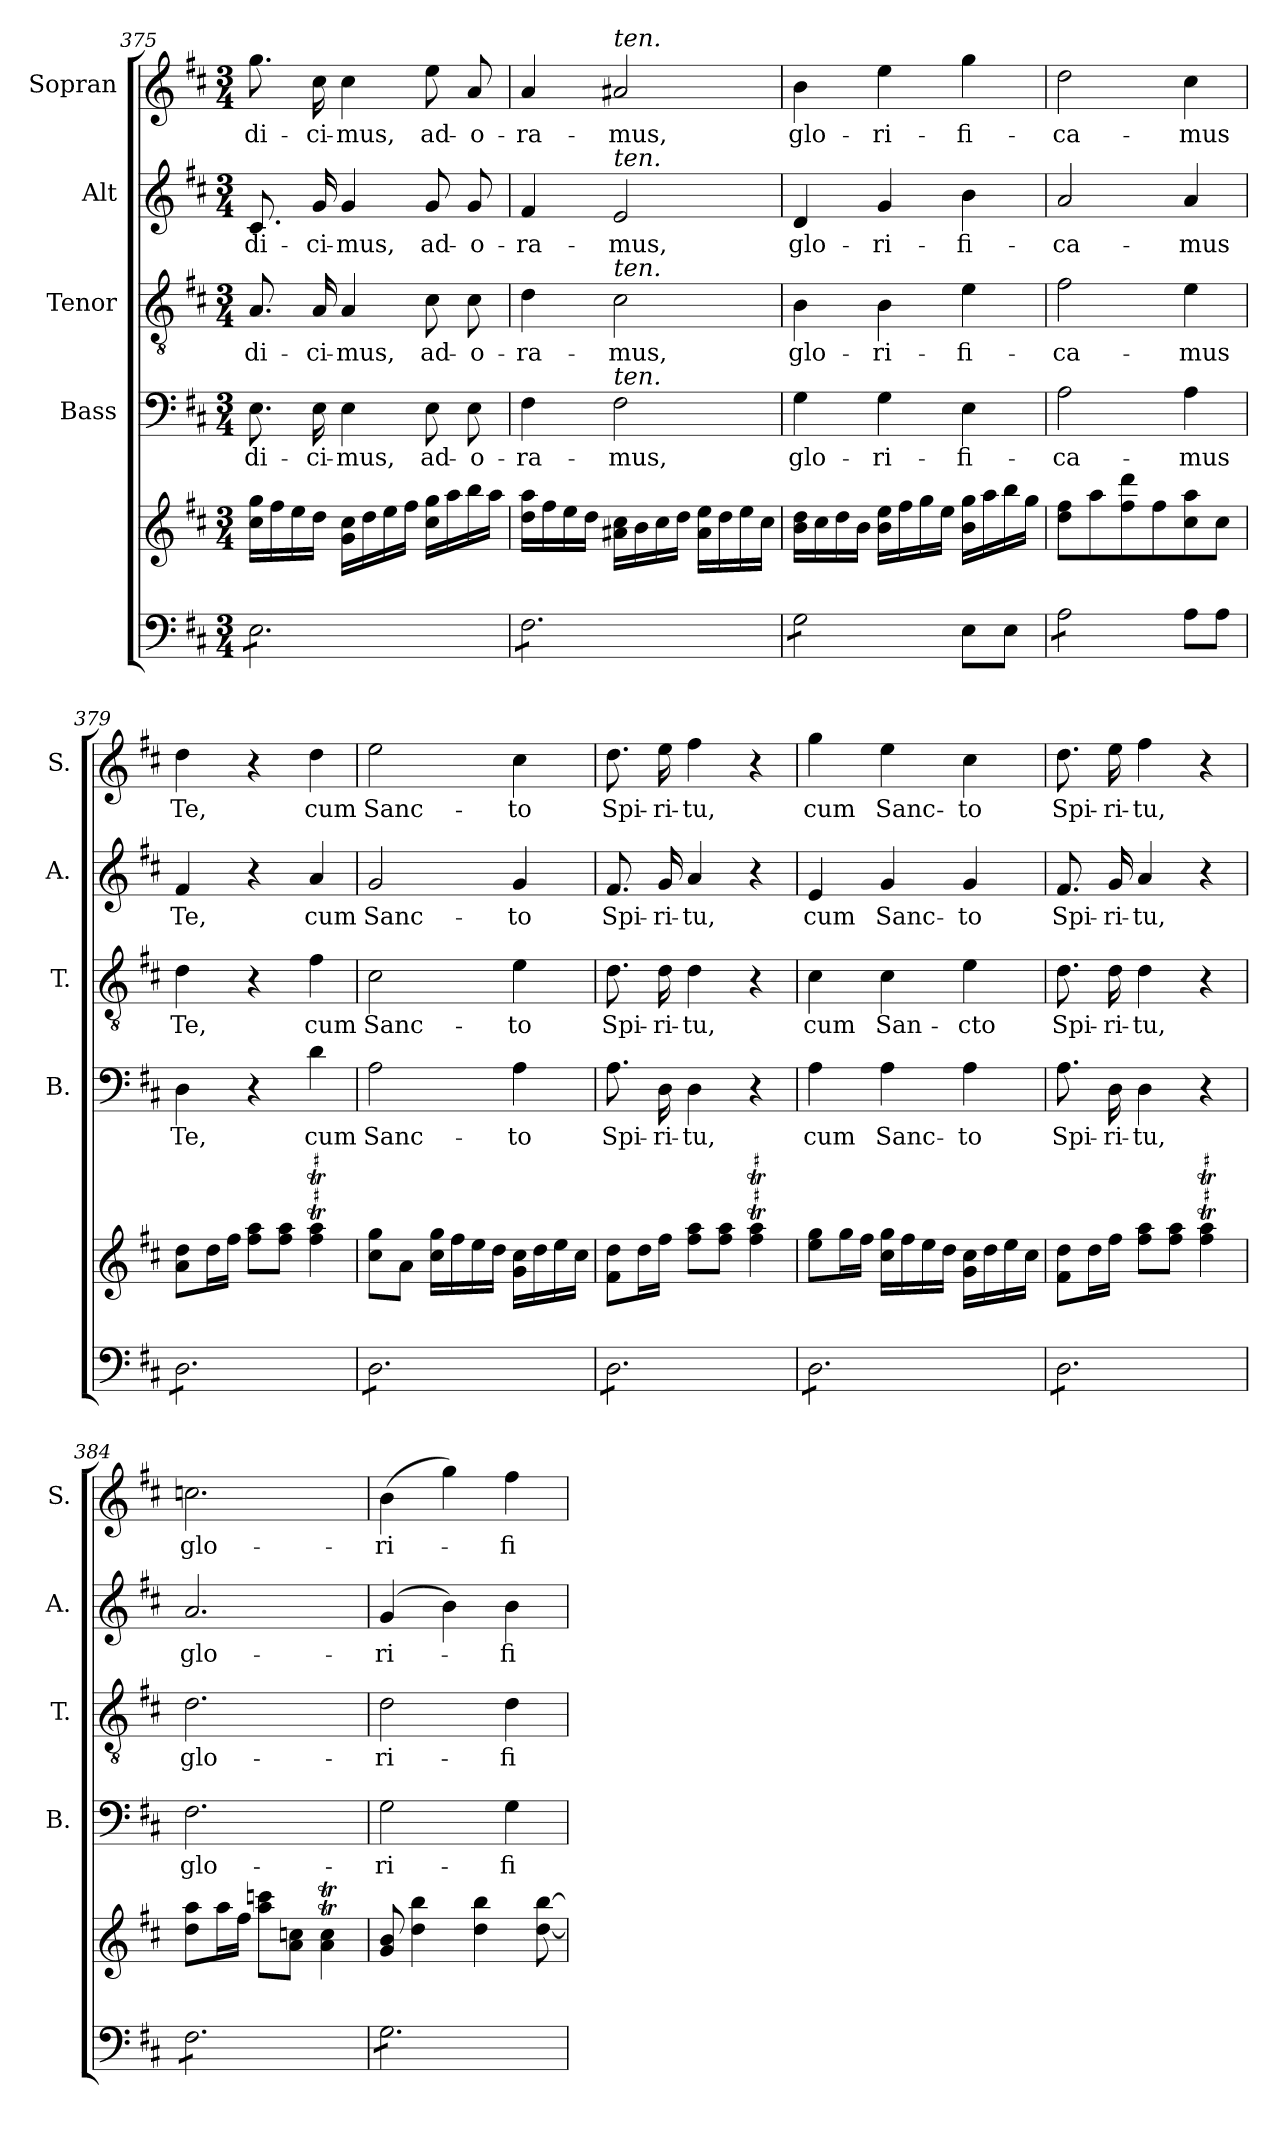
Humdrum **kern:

**kern	**kern	**kern	**text	**kern	**text	**kern	**text	**kern	**text
*part5	*part5	*part4	*part4	*part3	*part3	*part2	*part2	*part1	*part1
*staff6	*staff5	*staff4	*staff4	*staff3	*staff3	*staff2	*staff2	*staff1	*staff1
*	*	*I"Bass	*	*I"Tenor	*	*I"Alt	*	*I"Sopran	*
*	*	*I'B.	*	*I'T.	*	*I'A.	*	*I'S.	*
!!LO:PB:g=z
*clefF4	*clefG2	*clefF4	*	*clefGv2	*	*clefG2	*	*clefG2	*
*k[f#c#]	*k[f#c#]	*k[f#c#]	*	*k[f#c#]	*	*k[f#c#]	*	*k[f#c#]	*
*D:	*D:	*D:	*	*D:	*	*D:	*	*D:	*
*M3/4	*M3/4	*M3/4	*	*M3/4	*	*M3/4	*	*M3/4	*
=375	=375	=375	=375	=375	=375	=375	=375	=375	=375
!	!	!	!LO:LY:b	!	!LO:LY:b	!	!LO:LY:b	!	!LO:LY:b
*tremolo	*	*	*	*	*	*	*	*	*
8E\L	16cc#\ 16gg\LL	8.E\	-di-	8.A/	-di-	8.c#/	-di-	8.gg\	-di-
.	16ff#\	.	.	.	.	.	.	.	.
8E\	16ee\	.	.	.	.	.	.	.	.
!	!	!	!LO:LY:b	!	!LO:LY:b	!	!LO:LY:b	!	!LO:LY:b
.	16dd\JJ	16E\	-ci-	16A/	-ci-	16g/	-ci-	16cc#\	-ci-
!	!	!	!LO:LY:b	!	!LO:LY:b	!	!LO:LY:b	!	!LO:LY:b
8E\	16g\ 16cc#\LL	4E\	-mus,	4A/	-mus,	4g/	-mus,	4cc#\	-mus,
.	16dd\	.	.	.	.	.	.	.	.
8E\	16ee\	.	.	.	.	.	.	.	.
.	16ff#\JJ	.	.	.	.	.	.	.	.
!	!	!	!LO:LY:b	!	!LO:LY:b	!	!LO:LY:b	!	!LO:LY:b
8E\	16cc#\ 16gg\LL	8E\	ad-	8c#\	ad-	8g/	ad-	8ee\	ad-
.	16aa\	.	.	.	.	.	.	.	.
!	!	!	!LO:LY:b	!	!LO:LY:b	!	!LO:LY:b	!	!LO:LY:b
8E\J	16bb\	8E\	-o-	8c#\	-o-	8g/	-o-	8a/	-o-
.	16aa\JJ	.	.	.	.	.	.	.	.
=376	=376	=376	=376	=376	=376	=376	=376	=376	=376
!	!	!	!LO:LY:b	!	!LO:LY:b	!	!LO:LY:b	!	!LO:LY:b
8F#\L	16dd\ 16aa\LL	4F#\	-ra-	4d\	-ra-	4f#/	-ra-	4a/	-ra-
.	16ff#\	.	.	.	.	.	.	.	.
8F#\	16ee\	.	.	.	.	.	.	.	.
.	16dd\JJ	.	.	.	.	.	.	.	.
!	!	!	!	!	!	!	!	!LO:TX:a:i:t=ten.	!
!	!	!	!	!	!	!LO:TX:a:i:t=ten.	!	!	!
!	!	!	!	!LO:TX:a:i:t=ten.	!	!	!	!	!
!	!	!LO:TX:a:i:t=ten.	!	!	!	!	!	!	!
!	!	!	!LO:LY:b	!	!LO:LY:b	!	!LO:LY:b	!	!LO:LY:b
8F#\	16a#X\ 16cc#\LL	2F#\	-mus,	2c#\	-mus,	2e/	-mus,	2a#X/	-mus,
.	16b\	.	.	.	.	.	.	.	.
8F#\	16cc#\	.	.	.	.	.	.	.	.
.	16dd\JJ	.	.	.	.	.	.	.	.
8F#\	16a#\ 16ee\LL	.	.	.	.	.	.	.	.
.	16dd\	.	.	.	.	.	.	.	.
8F#\J	16ee\	.	.	.	.	.	.	.	.
.	16cc#\JJ	.	.	.	.	.	.	.	.
=377	=377	=377	=377	=377	=377	=377	=377	=377	=377
!	!	!	!LO:LY:b	!	!LO:LY:b	!	!LO:LY:b	!	!LO:LY:b
8G\L	16b\ 16dd\LL	4G\	glo-	4B\	glo-	4d/	glo-	4b\	glo-
.	16cc#\	.	.	.	.	.	.	.	.
8G\	16dd\	.	.	.	.	.	.	.	.
.	16b\JJ	.	.	.	.	.	.	.	.
!	!	!	!LO:LY:b	!	!LO:LY:b	!	!LO:LY:b	!	!LO:LY:b
8G\	16b\ 16ee\LL	4G\	-ri-	4B\	-ri-	4g/	-ri-	4ee\	-ri-
.	16ff#\	.	.	.	.	.	.	.	.
8G\J	16gg\	.	.	.	.	.	.	.	.
*Xtremolo	*	*	*	*	*	*	*	*	*
.	16ee\JJ	.	.	.	.	.	.	.	.
!	!	!	!LO:LY:b	!	!LO:LY:b	!	!LO:LY:b	!	!LO:LY:b
8E\L	16b\ 16gg\LL	4E\	-fi-	4e\	-fi-	4b\	-fi-	4gg\	-fi-
.	16aa\	.	.	.	.	.	.	.	.
8E\J	16bb\	.	.	.	.	.	.	.	.
.	16gg\JJ	.	.	.	.	.	.	.	.
=378	=378	=378	=378	=378	=378	=378	=378	=378	=378
!	!	!	!LO:LY:b	!	!LO:LY:b	!	!LO:LY:b	!	!LO:LY:b
*tremolo	*	*	*	*	*	*	*	*	*
8A\L	8dd\ 8ff#\L	2A\	-ca-	2f#\	-ca-	2a/	-ca-	2dd\	-ca-
8A\	8aa\	.	.	.	.	.	.	.	.
8A\	8ff#\ 8ddd\	.	.	.	.	.	.	.	.
8A\J	8ff#\	.	.	.	.	.	.	.	.
*Xtremolo	*	*	*	*	*	*	*	*	*
!	!	!	!LO:LY:b	!	!LO:LY:b	!	!LO:LY:b	!	!LO:LY:b
8A\L	8cc#\ 8aa\	4A\	-mus	4e\	-mus	4a/	-mus	4cc#\	-mus
8A\J	8cc#\J	.	.	.	.	.	.	.	.
=379	=379	=379	=379	=379	=379	=379	=379	=379	=379
!	!	!	!LO:LY:b	!	!LO:LY:b	!	!LO:LY:b	!	!LO:LY:b
*tremolo	*	*	*	*	*	*	*	*	*
8D\L	8a\ 8dd\L	4D\	Te,	4d\	Te,	4f#/	Te,	4dd\	Te,
8D\	16dd\L	.	.	.	.	.	.	.	.
.	16ff#\JJ	.	.	.	.	.	.	.	.
8D\	8ff#\ 8aa\L	4r	.	4r	.	4r	.	4r	.
8D\	8ff#\ 8aa\J	.	.	.	.	.	.	.	.
!	!	!	!LO:LY:b	!	!LO:LY:b	!	!LO:LY:b	!	!LO:LY:b
8D\	4ff#\T 4aa\T	4d\	cum	4f#\	cum	4a/	cum	4dd\	cum
8D\J	.	.	.	.	.	.	.	.	.
!!LO:LB:g=z
=380	=380	=380	=380	=380	=380	=380	=380	=380	=380
!	!	!	!LO:LY:b	!	!LO:LY:b	!	!LO:LY:b	!	!LO:LY:b
8D\L	8cc#\ 8gg\L	2A\	Sanc-	2c#\	Sanc-	2g/	Sanc-	2ee\	Sanc-
8D\	8a\J	.	.	.	.	.	.	.	.
8D\	16cc#\ 16gg\LL	.	.	.	.	.	.	.	.
.	16ff#\	.	.	.	.	.	.	.	.
8D\	16ee\	.	.	.	.	.	.	.	.
.	16dd\JJ	.	.	.	.	.	.	.	.
!	!	!	!LO:LY:b	!	!LO:LY:b	!	!LO:LY:b	!	!LO:LY:b
8D\	16g\ 16cc#\LL	4A\	-to	4e\	-to	4g/	-to	4cc#\	-to
.	16dd\	.	.	.	.	.	.	.	.
8D\J	16ee\	.	.	.	.	.	.	.	.
.	16cc#\JJ	.	.	.	.	.	.	.	.
=381	=381	=381	=381	=381	=381	=381	=381	=381	=381
!	!	!	!LO:LY:b	!	!LO:LY:b	!	!LO:LY:b	!	!LO:LY:b
8D\L	8f#\ 8dd\L	8.A\	Spi-	8.d\	Spi-	8.f#/	Spi-	8.dd\	Spi-
8D\	16dd\L	.	.	.	.	.	.	.	.
!	!	!	!LO:LY:b	!	!LO:LY:b	!	!LO:LY:b	!	!LO:LY:b
.	16ff#\JJ	16D\	-ri-	16d\	-ri-	16g/	-ri-	16ee\	-ri-
!	!	!	!LO:LY:b	!	!LO:LY:b	!	!LO:LY:b	!	!LO:LY:b
8D\	8ff#\ 8aa\L	4D\	-tu,	4d\	-tu,	4a/	-tu,	4ff#\	-tu,
8D\	8ff#\ 8aa\J	.	.	.	.	.	.	.	.
8D\	4ff#\T 4aa\T	4r	.	4r	.	4r	.	4r	.
8D\J	.	.	.	.	.	.	.	.	.
=382	=382	=382	=382	=382	=382	=382	=382	=382	=382
!	!	!	!LO:LY:b	!	!LO:LY:b	!	!LO:LY:b	!	!LO:LY:b
8D\L	8ee\ 8gg\L	4A\	cum	4c#\	cum	4e/	cum	4gg\	cum
8D\	16gg\L	.	.	.	.	.	.	.	.
.	16ff#\JJ	.	.	.	.	.	.	.	.
!	!	!	!LO:LY:b	!	!LO:LY:b	!	!LO:LY:b	!	!LO:LY:b
8D\	16cc#\ 16gg\LL	4A\	Sanc-	4c#\	San-	4g/	Sanc-	4ee\	Sanc-
.	16ff#\	.	.	.	.	.	.	.	.
8D\	16ee\	.	.	.	.	.	.	.	.
.	16dd\JJ	.	.	.	.	.	.	.	.
!	!	!	!LO:LY:b	!	!LO:LY:b	!	!LO:LY:b	!	!LO:LY:b
8D\	16g\ 16cc#\LL	4A\	-to	4e\	-cto	4g/	-to	4cc#\	-to
.	16dd\	.	.	.	.	.	.	.	.
8D\J	16ee\	.	.	.	.	.	.	.	.
.	16cc#\JJ	.	.	.	.	.	.	.	.
=383	=383	=383	=383	=383	=383	=383	=383	=383	=383
!	!	!	!LO:LY:b	!	!LO:LY:b	!	!LO:LY:b	!	!LO:LY:b
8D\L	8f#\ 8dd\L	8.A\	Spi-	8.d\	Spi-	8.f#/	Spi-	8.dd\	Spi-
8D\	16dd\L	.	.	.	.	.	.	.	.
!	!	!	!LO:LY:b	!	!LO:LY:b	!	!LO:LY:b	!	!LO:LY:b
.	16ff#\JJ	16D\	-ri-	16d\	-ri-	16g/	-ri-	16ee\	-ri-
!	!	!	!LO:LY:b	!	!LO:LY:b	!	!LO:LY:b	!	!LO:LY:b
8D\	8ff#\ 8aa\L	4D\	-tu,	4d\	-tu,	4a/	-tu,	4ff#\	-tu,
8D\	8ff#\ 8aa\J	.	.	.	.	.	.	.	.
8D\	4ff#\T 4aa\T	4r	.	4r	.	4r	.	4r	.
8D\J	.	.	.	.	.	.	.	.	.
=384	=384	=384	=384	=384	=384	=384	=384	=384	=384
!	!	!	!LO:LY:b	!	!LO:LY:b	!	!LO:LY:b	!	!LO:LY:b
8F#\L	8dd\ 8aa\L	2.F#\	glo-	2.d\	glo-	2.a/	glo-	2.ccn\	glo-
8F#\	16aa\L	.	.	.	.	.	.	.	.
.	16ff#\JJ	.	.	.	.	.	.	.	.
8F#\	8aa\ 8cccn\L	.	.	.	.	.	.	.	.
8F#\	8a\ 8ccn\J	.	.	.	.	.	.	.	.
8F#\	4a\T 4cc\T	.	.	.	.	.	.	.	.
8F#\J	.	.	.	.	.	.	.	.	.
=385	=385	=385	=385	=385	=385	=385	=385	=385	=385
!	!	!	!LO:LY:b	!	!LO:LY:b	!	!LO:LY:b	!	!LO:LY:b
8G\L	8g/ 8b/	2G\	-ri-	2d\	-ri-	(4g/	-ri-	(>4b\	-ri-
8G\	4dd\ 4bb\	.	.	.	.	.	.	.	.
8G\	.	.	.	.	.	4b\)	.	4gg\)	.
8G\	4dd\ 4bb\	.	.	.	.	.	.	.	.
!	!	!	!LO:LY:b	!	!LO:LY:b	!	!LO:LY:b	!	!LO:LY:b
8G\	.	4G\	-fi-	4d\	-fi-	4b\	-fi-	4ff#\	-fi-
8G\J	[8dd\ [8bb\	.	.	.	.	.	.	.	.
*Xtremolo	*	*	*	*	*	*	*	*	*
=	=	=	=	=	=	=	=	=	=
*-	*-	*-	*-	*-	*-	*-	*-	*-	*-
